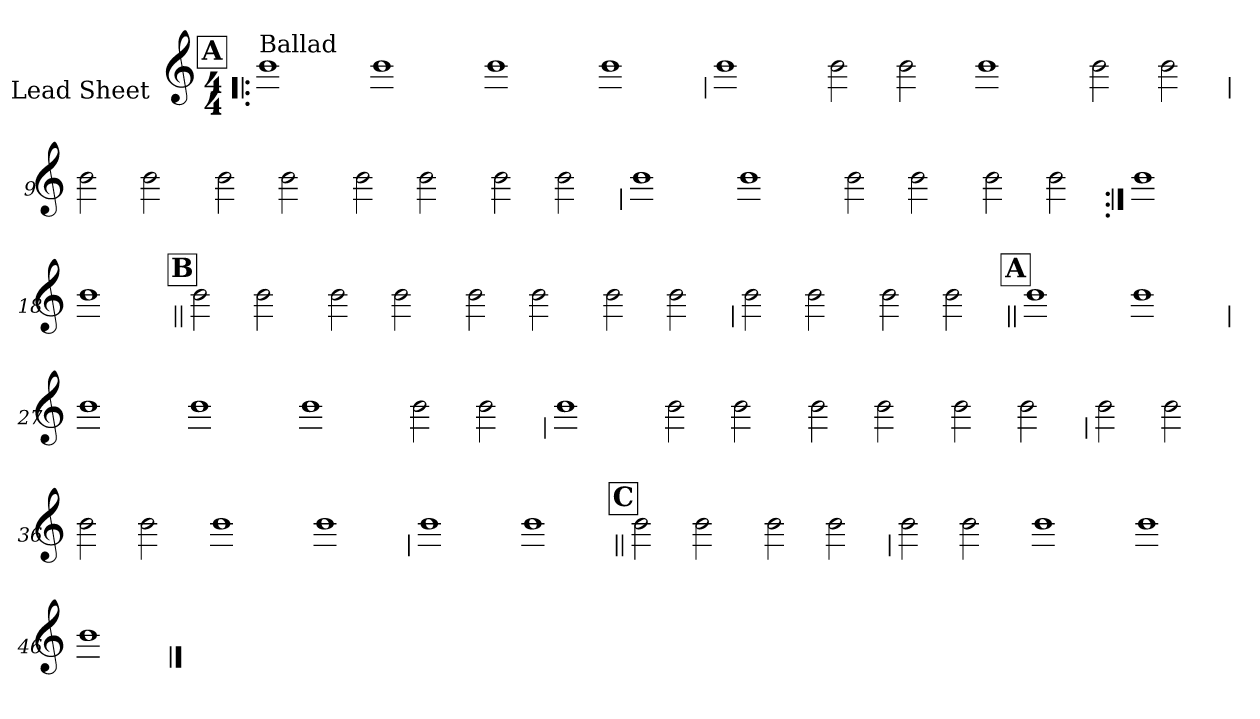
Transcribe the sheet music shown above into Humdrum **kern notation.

**kern
*part1
*staff1
*I"Lead Sheet
*stria0
*clefG2
*k[]
*C:
*M4/4
!!LO:REH:place=s1:a:t=A
=1!|:
!LO:TX:a:t=Ballad
1b
=2-
1b
=3-
1b
=4-
1b
!!LO:LB:g=z
=5
1b
=6-
2b
2b
=7-
1b
=8-
2b
2b
!!LO:LB:g=z
=9
2b
2b
=10-
2b
2b
=11-
2b
2b
=12-
2b
2b
!!LO:LB:g=z
=13
1b
=14-
1b
=15-
2b
2b
=16-
2b
2b
!!LO:LB:g=z
=17:|!
1b
=18-
1b
!!LO:LB:g=z
!!LO:REH:place=s1:a:t=B
=19||
2b
2b
=20-
2b
2b
=21-
2b
2b
=22-
2b
2b
!!LO:LB:g=z
=23
2b
2b
=24-
2b
2b
!!LO:REH:place=s1:a:t=A
=25||
1b
=26-
1b
!!LO:LB:g=z
=27
1b
=28-
1b
=29-
1b
=30-
2b
2b
!!LO:LB:g=z
=31
1b
=32-
2b
2b
=33-
2b
2b
=34-
2b
2b
!!LO:LB:g=z
=35
2b
2b
=36-
2b
2b
=37-
1b
=38-
1b
!!LO:LB:g=z
=39
1b
=40-
1b
!!LO:REH:place=s1:a:t=C
=41||
2b
2b
=42-
2b
2b
!!LO:LB:g=z
=43
2b
2b
=44-
1b
=45-
1b
=46-
1b
==
*-
